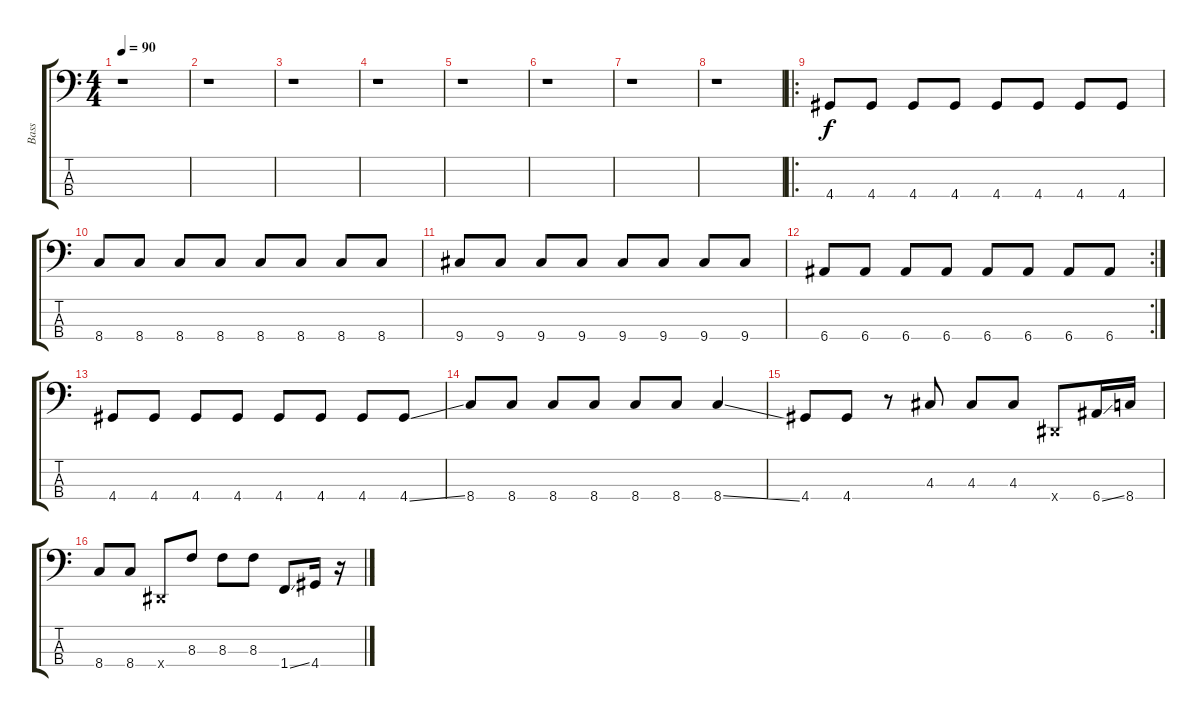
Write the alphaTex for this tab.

\track ("Bass" "Bass") {instrument electricbasspick}
\staff {score tabs}
\tuning (G2 D2 A1 E1) {hide}
\ts (4 4)
\tempo 90
\clef f4
\ks c
r.1{dy f instrument electricbasspick} |
r.1 |
r.1 |
r.1 |
r.1 |
r.1 |
r.1 |
r.1 |
\ro
4.4.8 4.4.8 4.4.8 4.4.8 4.4.8 4.4.8 4.4.8 4.4.8 |
8.4.8 8.4.8 8.4.8 8.4.8 8.4.8 8.4.8 8.4.8 8.4.8 |
9.4.8 9.4.8 9.4.8 9.4.8 9.4.8 9.4.8 9.4.8 9.4.8 |
\rc 2
6.4.8 6.4.8 6.4.8 6.4.8 6.4.8 6.4.8 6.4.8 6.4.8 |
4.4.8 4.4.8 4.4.8 4.4.8 4.4.8 4.4.8 4.4.8 4.4{ss}.8 |
8.4.8 8.4.8 8.4.8 8.4.8 8.4.8 8.4.8 8.4{ss}.4 |
4.4.8 4.4.8 r.8 4.3.8 4.3.8 4.3.8 -1.4{x}.8 6.4{ss}.16 8.4.16 |
8.4.8 8.4.8 -1.4{x}.8 8.3.8 8.3.8 8.3.8 1.4{ss}.8 4.4.16 r.16
